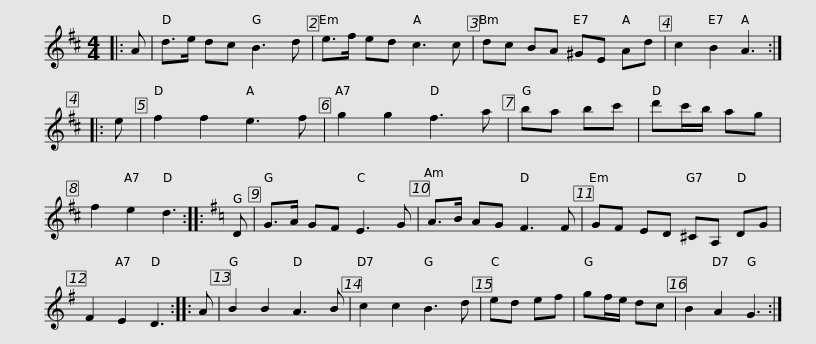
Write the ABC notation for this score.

X:1
L:1/8
M:4/4
I:linebreak $
K:D
V:1 treble
V:1
|: A | d>e dc B3 d | e>f ed c3 c | dc BA ^GE Ad | c2 B2 A3 :: %5
 e | f2 f2 e3 f | g2 g2 f3 a |$ ba bc' | d'c'/b/ ag | %10
 f2 e2 d3 ::[K:G] D | G>A GF E3 G | A>B AG F3 F |$ GF ED ^CA, DG | %15
 F2 E2 D3 :: A | B2 B2 A3 B | c2 c2 B3 d | ed ef | %20
 gf/e/ dc | B2 A2 G3 :| %22
